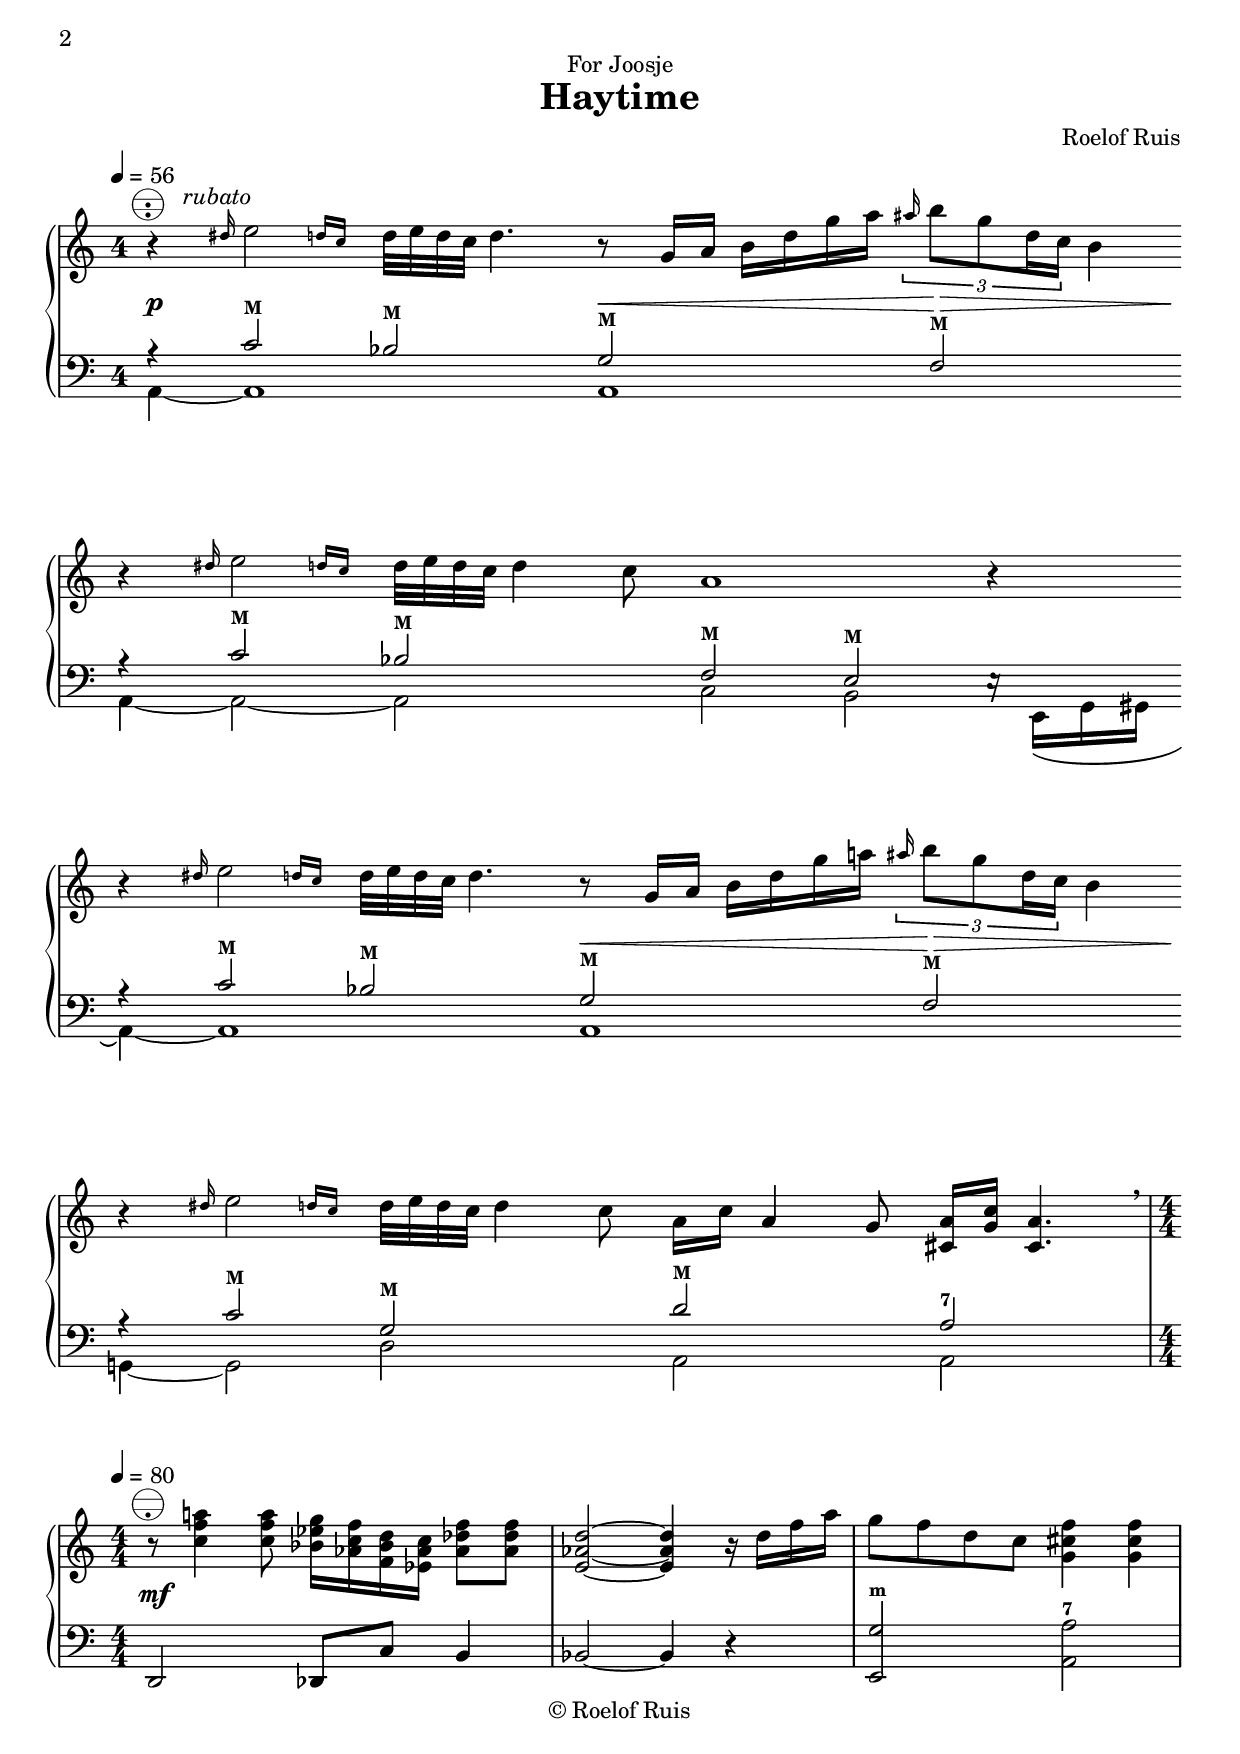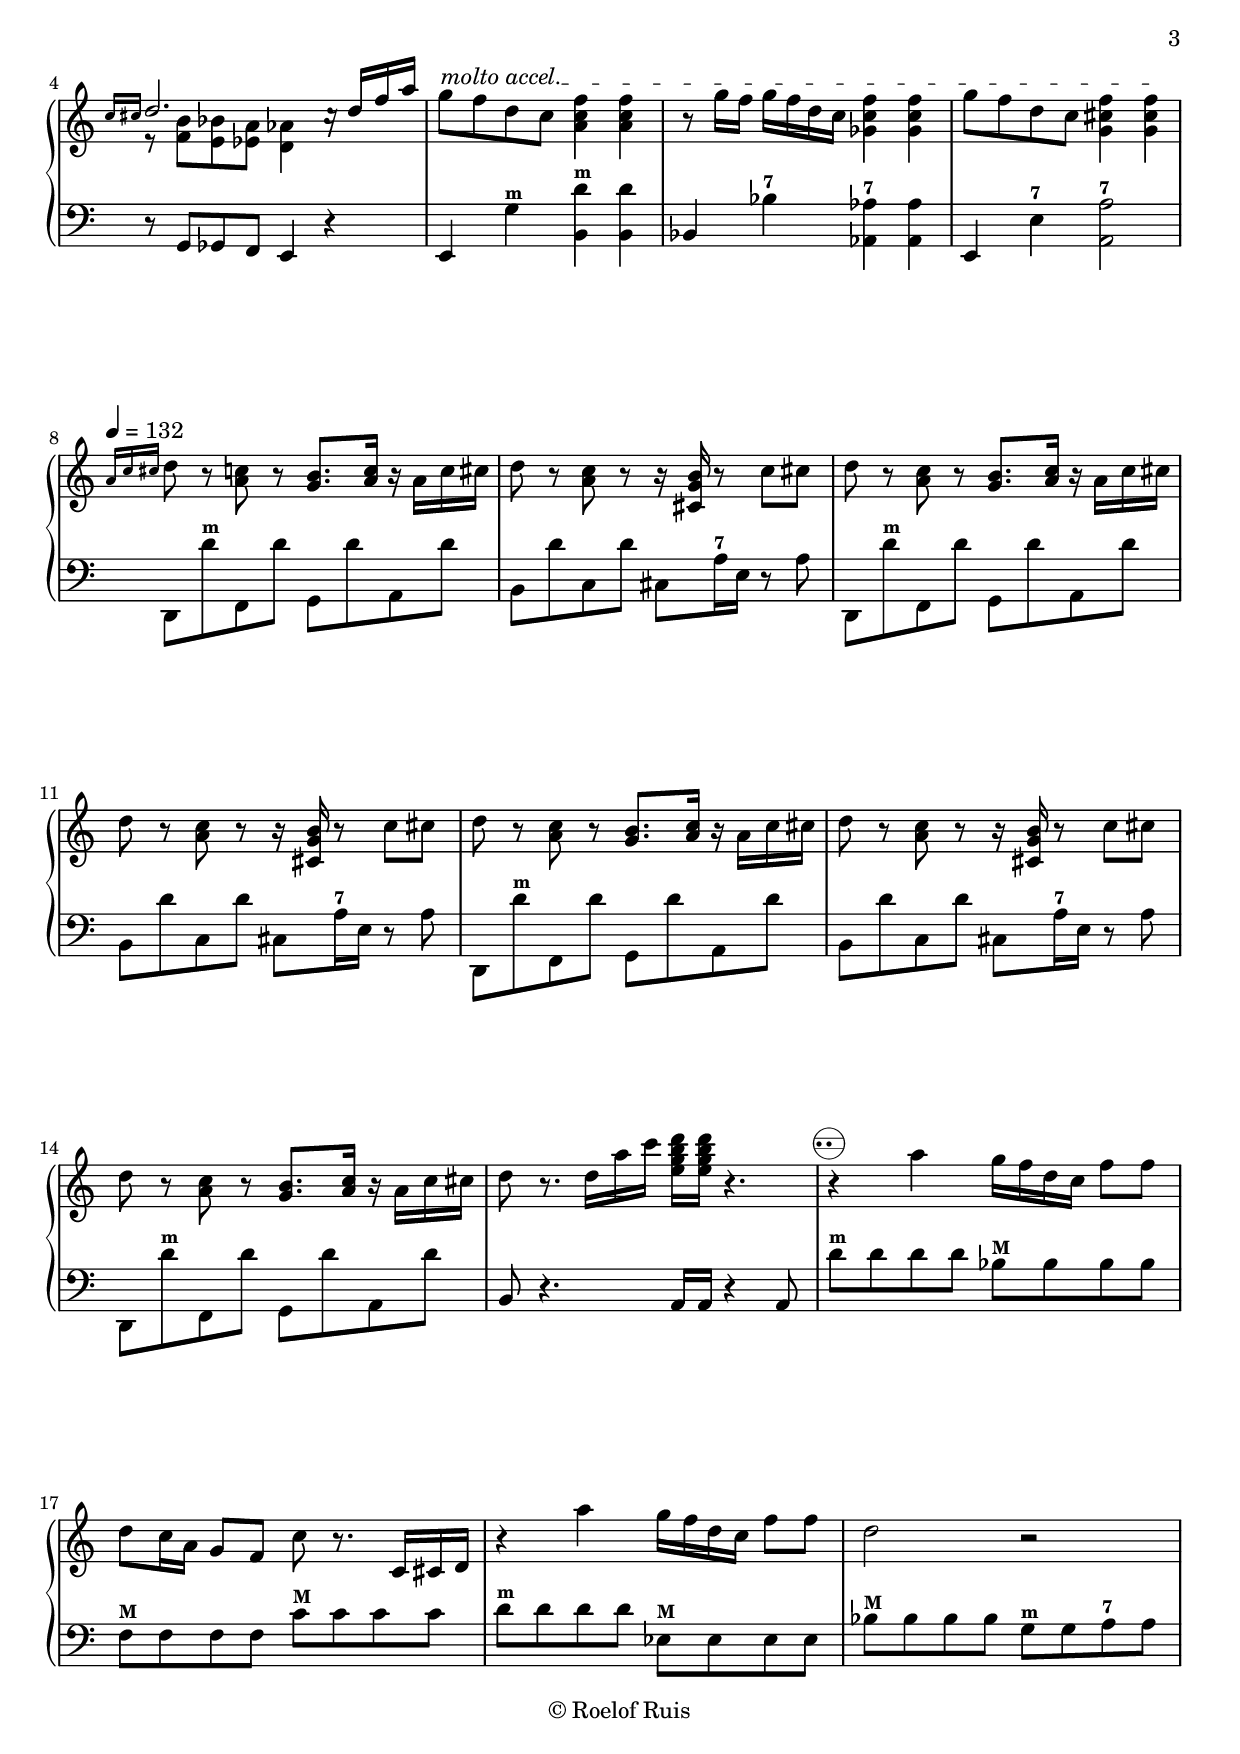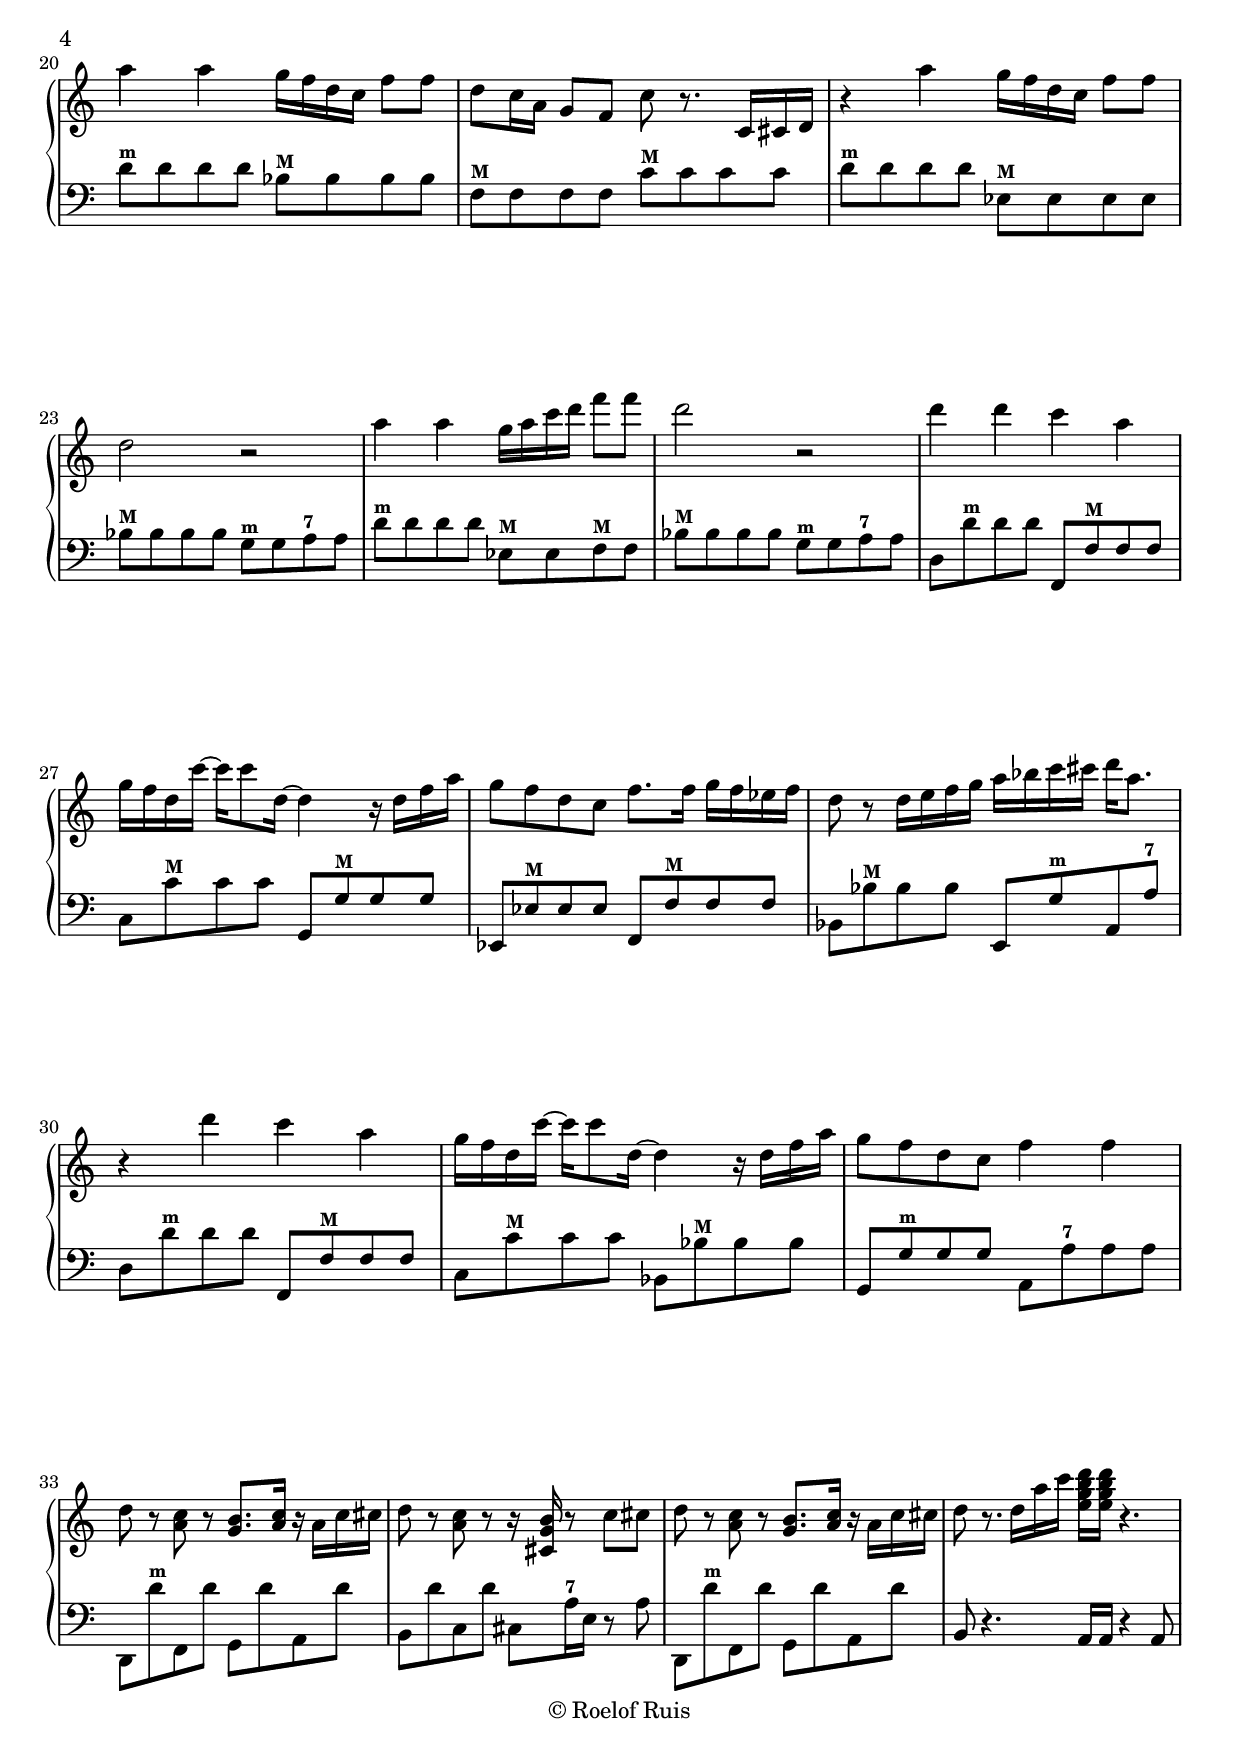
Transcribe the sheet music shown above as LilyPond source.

\version "2.20.0"

\version "2.20.0"

% ---- Bellows ----
out = ^\markup { \musicglyph #"accordion.pull" }
in = ^\markup { \musicglyph #"accordion.push" }

outsub = _\markup { \musicglyph #"accordion.pull" }
insub = _\markup { \musicglyph #"accordion.push" }

% ---- Basses ----
mj = ^\markup { \bold \magnify #0.8 { \roman M } }
mn = ^\markup { \bold \magnify #0.8 { \roman m } }
spt = ^\markup { \bold \magnify #0.8 { \roman 7 } }
vsp = ^\markup { \bold \magnify #0.8 { \roman v7 } }

bbass = _\markup {\box {\bold{BB}}}
sbass = _\markup {\box {\bold{SB}}}

% ---- Registers ----

eightva = \markup {\italic \translate #'(1.8 . 0) \raise #2 \magnify #0.8 {"8va"}}
loco    = \markup {\italic \translate #'(1.8 . 0) \raise #2 \magnify #0.8 {"loco"}}

dot = \markup {
  \musicglyph #"accordion.dot"
}

freebass = \markup {
  \musicglyph #"accordion.freebass"
}

discant = \markup {
  \musicglyph #"accordion.discant"
}

fbregz = ^\markup {
  \whiteout
  \combine
  \freebass
  \raise #0.5 \dot
}

fbrega = ^\markup {
  \whiteout
  \combine
  \freebass
  \raise #1.5 \dot
}

regz = ^\markup {
  \whiteout
  \combine
  \discant
  \raise #0.5 \dot
}

regez = ^\markup {
  \whiteout
  \combine
  \discant
    \combine
    \raise #0.5 \dot
    \eightva
}

rega = ^\markup {
  \whiteout
  \combine
  \discant
  \raise #1.5 \dot
}

regac = ^\markup {
  \whiteout
  \combine
  \discant
  \translate #'(-1 . 0) \raise #1.5 \dot
}

regzdba = ^\markup {
  \whiteout
  \combine
  \discant
  \combine
    \raise #0.5 \dot
    \combine
      \raise #1.5 \dot
      \translate #'(-1 . 0) \raise #1.5 \dot
}

regdbav = ^\markup {
  \whiteout
  \combine
  \discant
  \combine
    \raise #2.5 \dot
    \combine
      \raise #1.5 \dot
      \translate #'(-1 . 0) \raise #1.5 \dot
}

regav = ^\markup {
  \whiteout
  \combine
  \discant
  \combine
    \raise #2.5 \dot
    \raise #1.5 \dot
}

regdbaz = ^\markup {
  \whiteout
  \combine
  \discant
  \combine
    \raise #0.5 \dot
    \combine
      \raise #1.5 \dot
      \translate #'(-1 . 0) \raise #1.5 \dot
}

regdba = ^\markup {
  \whiteout
  \combine
  \discant
  \combine
    \raise #1.5 \dot
    \translate #'(-1 . 0) \raise #1.5 \dot
}

regza = ^\markup {
  \whiteout
  \combine
  \discant
  \combine
    \raise #0.5 \dot
    \raise #1.5 \dot
}

regeza = ^\markup {
  \whiteout
  \combine
  \discant
  \combine
    \raise #0.5 \dot
    \combine
      \raise #1.5 \dot
      \eightva
}

regzv = ^\markup {
  \whiteout
  \combine
  \discant
  \combine
    \raise #0.5 \dot
    \raise #2.5 \dot
}

regzav = ^\markup {
  \whiteout
  \combine
  \discant
  \combine
    \raise #2.5 \dot
    \combine
      \raise #1.5 \dot
      \raise #0.5 \dot
}

regezv = ^\markup {
  \whiteout
  \combine
  \discant
  \combine
    \raise #0.5 \dot
    \combine
      \raise #2.5 \dot
      \eightva
}

regzacv = ^\markup {
  \whiteout
  \combine
  \discant
  \combine
    \raise #2.5 \dot
    \combine
      \translate #'(-1 . 0) \raise #1.5 \dot
      \raise #0.5 \dot
}

regzacvl = ^\markup {
  \whiteout
  \combine
  \discant
  \combine
    \raise #2.5 \dot
    \combine
      \translate #'(-1 . 0) \raise #1.5 \dot
      \combine
        \raise # 0.5 \dot
        \loco
}

regzdbav = ^\markup {
  \whiteout
  \combine
  \discant
  \combine
    \raise #2.5 \dot
    \combine
      \raise #1.5 \dot
      \combine
      \translate #'(-1 . 0) \raise #1.5 \dot
      \raise #0.5 \dot
}









% ---- Other functionality ----

simile = \markup "simile"
subp = _\markup{ \italic sub \dynamic p }


options = {
  \numericTimeSignature
  \time 4/4
  \key c \major
}

staffRight = {
  \options
  \clef treble
  
  \once \override Staff.TimeSignature.style = #'single-digit
  \time 4/4
  \tempo 4 = 56
  
  \relative c'' {
    \cadenzaOn
    r4\regza^\markup { \halign #-2 \italic "rubato" } \grace { dis16 } \afterGrace e2 { d16[ c] } d32[ e d c] d4.
    r8 g,16[ a] b[ d g a] \times 2/3 { \grace { ais16 } b8[ g d16 c] } b4
    \bar ""
    \break
    r4 \grace { dis16 } \afterGrace e2 { d16[ c] } d32[ e d c] d4 c8
    a1
    r4
    \bar ""
    r4 \grace { dis16 } \afterGrace e2 { d16[ c] } d32[ e d c] d4.
    r8 g,16[ a] b[ d g a] \times 2/3 { \grace { ais16 } b8[ g d16 c] } b4
    \bar ""
    \break
    r4 \grace { dis16 } \afterGrace e2 { d16[ c] } d32[ e d c] d4 c8
    a16[ c] a4 g8 
    <a cis,>16[ <c g>] <a cis,>4.
    \cadenzaOff
    \breathe
    \bar "|"
    \break

    \time 4/4
    \tempo 4 = 80

    r8\regz <a' f c>4 <a f c>8 <g es bes>16 <f c as> <d bes f> <c as es> <f des as>8 <f des as> |
    <d~ as~ e~>2 <d as e>4 r16 d16 f a 
    g8 f d c <f cis g>4 <f cis g> |
    << { \grace { c16 cis } d2. c16\rest d f a } \\ { r8 <b, f> <bes e,> <a es> <as d,>4  s4 } >>
    \once \override TextSpanner.bound-details.left.text = \markup { "molto accel." }
    g'8\startTextSpan f d c <f c a>4 <f c a> |
    r8 g16 f g f d c <f c ges>4 <f c ges> | 
    g8 f d c <f cis g>4 <f cis g>\stopTextSpan | 
    
    \tempo 4 = 132
    \grace { a,16 c cis } d8 r <c a> r <b g>8. <c a>16 r16 a c cis |
    d8 r <c a> r r16 <b g cis,> r8 c cis |
    d8 r <c a> r <b g>8. <c a>16 r16 a c cis |
    d8 r <c a> r r16 <b g cis,> r8 c cis |
    d8 r <c a> r <b g>8. <c a>16 r16 a c cis |
    d8 r <c a> r r16 <b g cis,> r8 c cis |
    d8 r <c a> r <b g>8. <c a>16 r16 a c cis |
    d8 r8. d16 a' c <d b g e> <d b g e> r4. |
    
    r4\regdba a4 g16 f d c f8 f |
    d c16 a g8 f c' r8. c,16 cis d |
    r4 a''4 g16 f d c f8 f |
    d2 r2 |
    a'4 a g16 f d c f8 f |
    d c16 a g8 f c' r8. c,16 cis d |
    r4 a''4 g16 f d c f8 f |
    d2 r2 |
    a'4 a g16 a c d f8 f |
    d2 r2 |
    
    d4 d c a |
    g16 f d c'~ c c8 d,16~ d4 r16 d f a |
    g8 f d c f8. f16 g f es f |
    d8 r8 d16 e f g a bes c cis d a8. |
    r4 d c a |
    g16 f d c'~ c c8 d,16~ d4 r16 d f a |
    g8 f d c f4 f |
    
    d8 r <c a> r <b g>8. <c a>16 r16 a c cis |
    d8 r <c a> r r16 <b g cis,> r8 c cis |
    d8 r <c a> r <b g>8. <c a>16 r16 a c cis |
    d8 r8. d16 a' c <d b g e> <d b g e> r4. |
    
   
  } 
  
}

staffLeft = {
  \options
  \clef bass

  \once \override Staff.TimeSignature.style = #'single-digit
  \time 4/4

  \cadenzaOn
  << 
    { 
      r4 c'2\mj bes2\mj
      g2\mj f2\mj
      r4 c'2\mj bes!2\mj
      f2\mj e2\mj
      s4
      r4 c'2\mj bes!2\mj
      g2\mj f2\mj
      r4 c'2\mj
      g2\mj d'2\mj
      a2\spt
    } 
    \\ 
    { 
      a,4~
      a,1
      a,
      a,4~
      a,2~ a,2
      c2 b,2
      e16\rest e,16[\( g, gis,]
      \bar ""
      \break
      a,4~\)
      a,1
      a,1
      g,4~
      g,2
      d2
      a,2
      a,2
    }
  >>
  \cadenzaOff
  \bar "|"
  \time 4/4
  
  d,2 des,8 c b,4 |
  bes,2~ bes,4 r4 |
  <e, g>2\mn <a, a>\spt |
  r8 g, ges, f, e,4 r4 |
  
  e, g\mn <b, d'>\mn <b, d'> |
  bes, bes\spt <as, as>\spt <as, as> |
  e, e\spt <a, a>2\spt |
  
  d,8 d'\mn f, d' g, d' a, d' |
  b, d' c d' cis a16\spt e r8 a |
  d,8 d'\mn f, d' g, d' a, d' |
  b, d' c d' cis a16\spt e r8 a |
  d,8 d'\mn f, d' g, d' a, d' |
  b, d' c d' cis a16\spt e r8 a |
  d,8 d'\mn f, d' g, d' a, d' |
  b,8 r4. a,16 a, r4 a,8 |
  
  d'8\mn d' d' d' bes\mj bes bes bes |
  f\mj f f f c'\mj c' c' c' |
  d'8\mn d' d' d' es\mj es es es |
  bes\mj bes bes bes g\mn g a\spt a |
  d'8\mn d' d' d' bes\mj bes bes bes |
  f\mj f f f c'\mj c' c' c' |
  d'8\mn d' d' d' es\mj es es es |
  bes\mj bes bes bes g\mn g a\spt a |
  d'\mn d' d' d' es\mj es f\mj f |
  bes\mj bes bes bes g\mn g a\spt a |
  
  d d'\mn d' d' f, f\mj f f |
  c c'\mj c' c' g, g\mj g g |
  es, es\mj es es f, f\mj f f |
  bes, bes\mj bes bes e, g\mn a, a\spt
  d d'\mn d' d' f, f\mj f f |
  c c'\mj c' c' bes, bes\mj bes bes |
  g, g\mn g g a, a\spt a a |
  
  d,8 d'\mn f, d' g, d' a, d' |
  b, d' c d' cis a16\spt e r8 a |
  d,8 d'\mn f, d' g, d' a, d' |
  b,8 r4. a,16 a, r4 a,8 |
  

}

dynamicsStaff = \new Dynamics {
  \time 4/4

  s4\p s1 s2\< s2\!\>
  s4\! s1 s1 s4
  s4 s1 s2\< s2\!\>
  s4\! s1 s1 |
  s1\mf
 

}

\book {
  \header {
    title = "Haytime"
    composer = "Roelof Ruis"
    dedication = "For Joosje"
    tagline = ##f
    instrumentName = "Accordion solo"
    year = "2018"
    description = ""
    info = "For Standard Bass - Difficulty: Hard"
    permission = "Licensed under the Creative Commons Attribution-NoDerivatives 4.0 International License."
    projecturl = "https://github.com/RoelofRuis/free-sheets"
    version = "April 2022"
  }

  \paper {
    max-systems-per-page = 5
    %min-systems-per-page = 5
    indent = 0.0
    ragged-last-bottom = ##f
    print-all-headers = ##t
    
    bookTitleMarkup = \markup {
      \column {
        \vspace #2
        \fill-line { \fontsize #2 \fromproperty #'header:dedication }
        \vspace #1
        \fill-line { \fontsize #8 \fromproperty #'header:title }
        \vspace #2
        \fill-line { \fontsize #6 \italic \fromproperty #'header:composer }
        \vspace #.5
        \fill-line { \fontsize #2 \fromproperty #'header:year }
        \vspace #3
        \fill-line { \fontsize #4 \fromproperty #'header:instrumentName }
        \vspace #10
        \override #'(line-width . 55)
        \fontsize #1
        \justify-field #'header:description
        \vspace #1
        \fontsize #1
        \justify-field #'header:info
        \vspace #4
        \override #'(line-width . 55)
        \fontsize #1
        \justify-field #'header:permission
        \vspace #1
        \vspace #14
        \justify { \char ##x00A9 Roelof Ruis \concat { " - Version " \fromproperty #'header:version } }
        \typewriter { \fromproperty #'header:projecturl }
      }
    }
    
    oddFooterMarkup = \markup {
      \fill-line {
        \center-column {
          \on-the-fly #part-first-page ""
          \on-the-fly #not-first-page \line { \char ##x00A9 Roelof Ruis }
        }
      }
    }  
  }

  \score {
    \header {
      breakbefore = ##t
    }

    \new PianoStaff <<
      \new Staff = "right" \with {midiInstrument = "bright acoustic"} \staffRight
      \dynamicsStaff
      \new Staff = "left" \with {midiInstrument = "bright acoustic"} \staffLeft
    >>

    \layout {}
    
    \midi {}
  }
}
